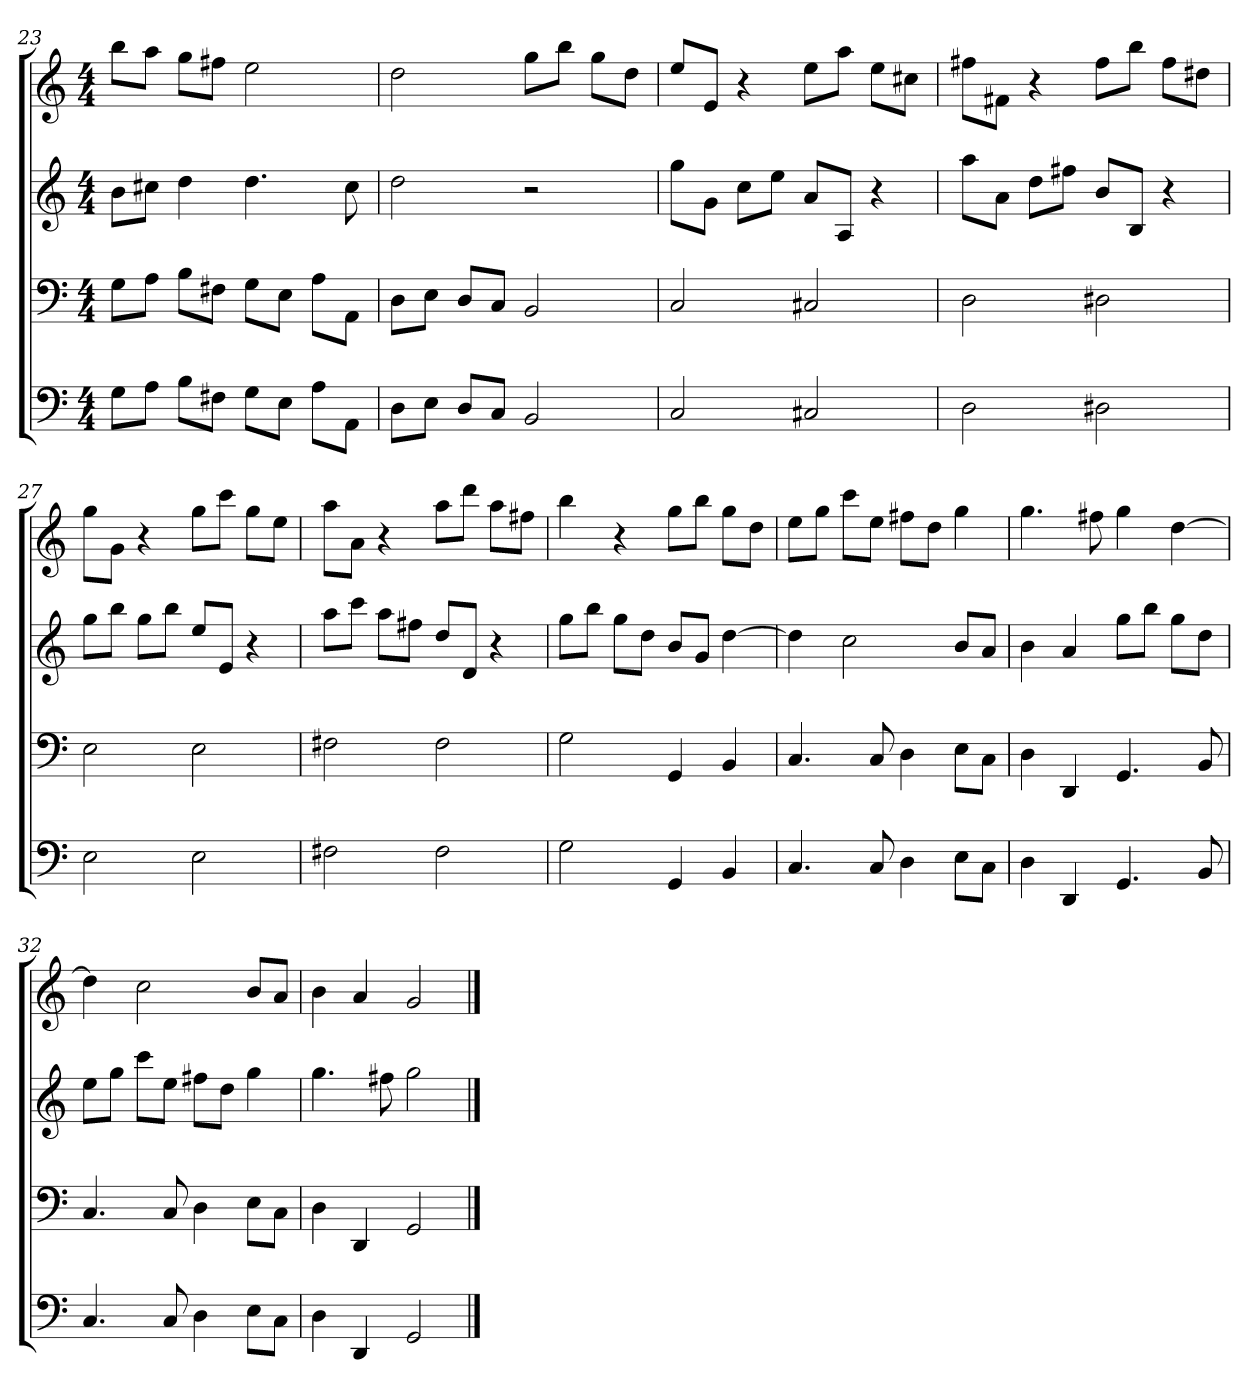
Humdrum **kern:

**kern	**kern	**kern	**kern
*part4	*part3	*part2	*part1
*staff4	*staff3	*staff2	*staff1
*k[]	*k[]	*k[]	*k[]
*C:	*C:	*C:	*C:
*M4/4	*M4/4	*M4/4	*M4/4
=23	=23	=23	=23
8GL	8GL	8bL	8bbL
8AJ	8AJ	8cc#XJ	8aaJ
8BL	8BL	4dd	8ggL
8F#XJ	8F#XJ	.	8ff#XJ
8GL	8GL	4.dd	2ee
8EJ	8EJ	.	.
8AL	8AL	.	.
8AAJ	8AAJ	8cc#	.
=24	=24	=24	=24
8DL	8DL	2dd	2dd
8EJ	8EJ	.	.
8DL	8DL	.	.
8CJ	8CJ	.	.
2BB	2BB	2r	8ggL
.	.	.	8bbJ
.	.	.	8ggL
.	.	.	8ddJ
=25	=25	=25	=25
2C	2C	8ggL	8eeL
.	.	8gJ	8eJ
.	.	8ccL	4r
.	.	8eeJ	.
2C#X	2C#X	8aL	8eeL
.	.	8AJ	8aaJ
.	.	4r	8eeL
.	.	.	8cc#XJ
=26	=26	=26	=26
2D	2D	8aaL	8ff#XL
.	.	8aJ	8f#XJ
.	.	8ddL	4r
.	.	8ff#XJ	.
2D#X	2D#X	8bL	8ff#L
.	.	8BJ	8bbJ
.	.	4r	8ff#L
.	.	.	8dd#XJ
=27	=27	=27	=27
2E	2E	8ggL	8ggL
.	.	8bbJ	8gJ
.	.	8ggL	4r
.	.	8bbJ	.
2E	2E	8eeL	8ggL
.	.	8eJ	8cccJ
.	.	4r	8ggL
.	.	.	8eeJ
=28	=28	=28	=28
2F#X	2F#X	8aaL	8aaL
.	.	8cccJ	8aJ
.	.	8aaL	4r
.	.	8ff#XJ	.
2F#	2F#	8ddL	8aaL
.	.	8dJ	8dddJ
.	.	4r	8aaL
.	.	.	8ff#XJ
=29	=29	=29	=29
2G	2G	8ggL	4bb
.	.	8bbJ	.
.	.	8ggL	4r
.	.	8ddJ	.
4GG	4GG	8bL	8ggL
.	.	8gJ	8bbJ
4BB	4BB	[4dd	8ggL
.	.	.	8ddJ
=30	=30	=30	=30
4.C	4.C	4dd]	8eeL
.	.	.	8ggJ
.	.	2cc	8cccL
8C	8C	.	8eeJ
4D	4D	.	8ff#XL
.	.	.	8ddJ
8EL	8EL	8bL	4gg
8CJ	8CJ	8aJ	.
=31	=31	=31	=31
4D	4D	4b	4.gg
4DD	4DD	4a	.
.	.	.	8ff#X
4.GG	4.GG	8ggL	4gg
.	.	8bbJ	.
.	.	8ggL	[4dd
8BB	8BB	8ddJ	.
=32	=32	=32	=32
4.C	4.C	8eeL	4dd]
.	.	8ggJ	.
.	.	8cccL	2cc
8C	8C	8eeJ	.
4D	4D	8ff#XL	.
.	.	8ddJ	.
8EL	8EL	4gg	8bL
8CJ	8CJ	.	8aJ
=33	=33	=33	=33
4D	4D	4.gg	4b
4DD	4DD	.	4a
.	.	8ff#X	.
2GG	2GG	2gg	2g
==	==	==	==
*-	*-	*-	*-
